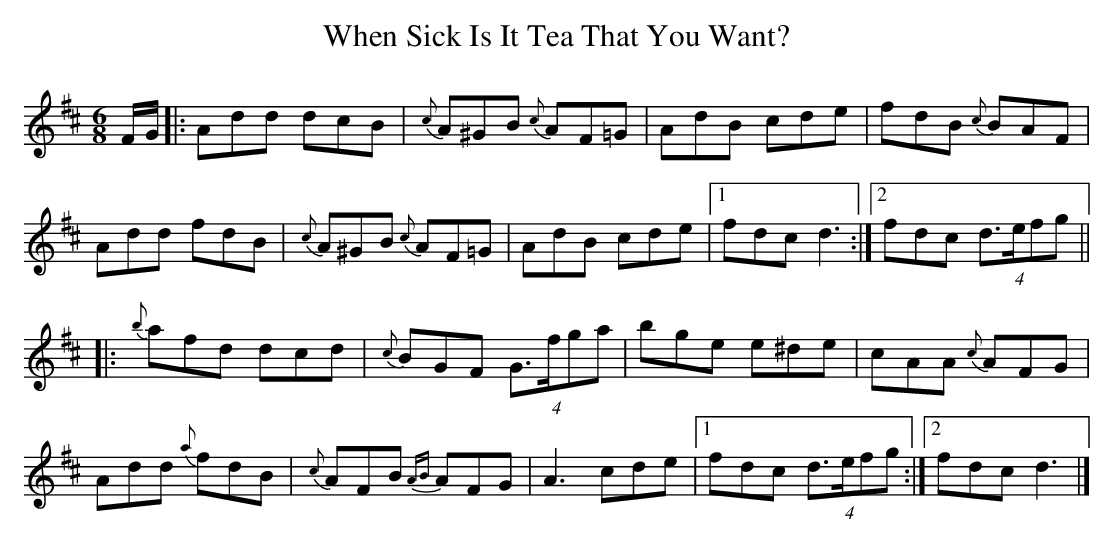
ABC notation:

X:1
T: When Sick Is It Tea That You Want?
M: 6/8
L: 1/8
K: Dmaj
F/G/|:Add dcB|{c}A^GB {c}AF=G |AdB cde|fdB {c}BAF|
Add fdB|{c}A^GB {c}AF=G|AdB cde|1fdc d3:|2fdc (4d>efg||
|:{b}afd dcd|{c}BGF (4G>fga|bge e^de|cAA {c}AFG|
Add {a}fdB |{c}AFB {AB}AFG |A3 cde|1fdc (4d>efg:|2fdc d3|]
